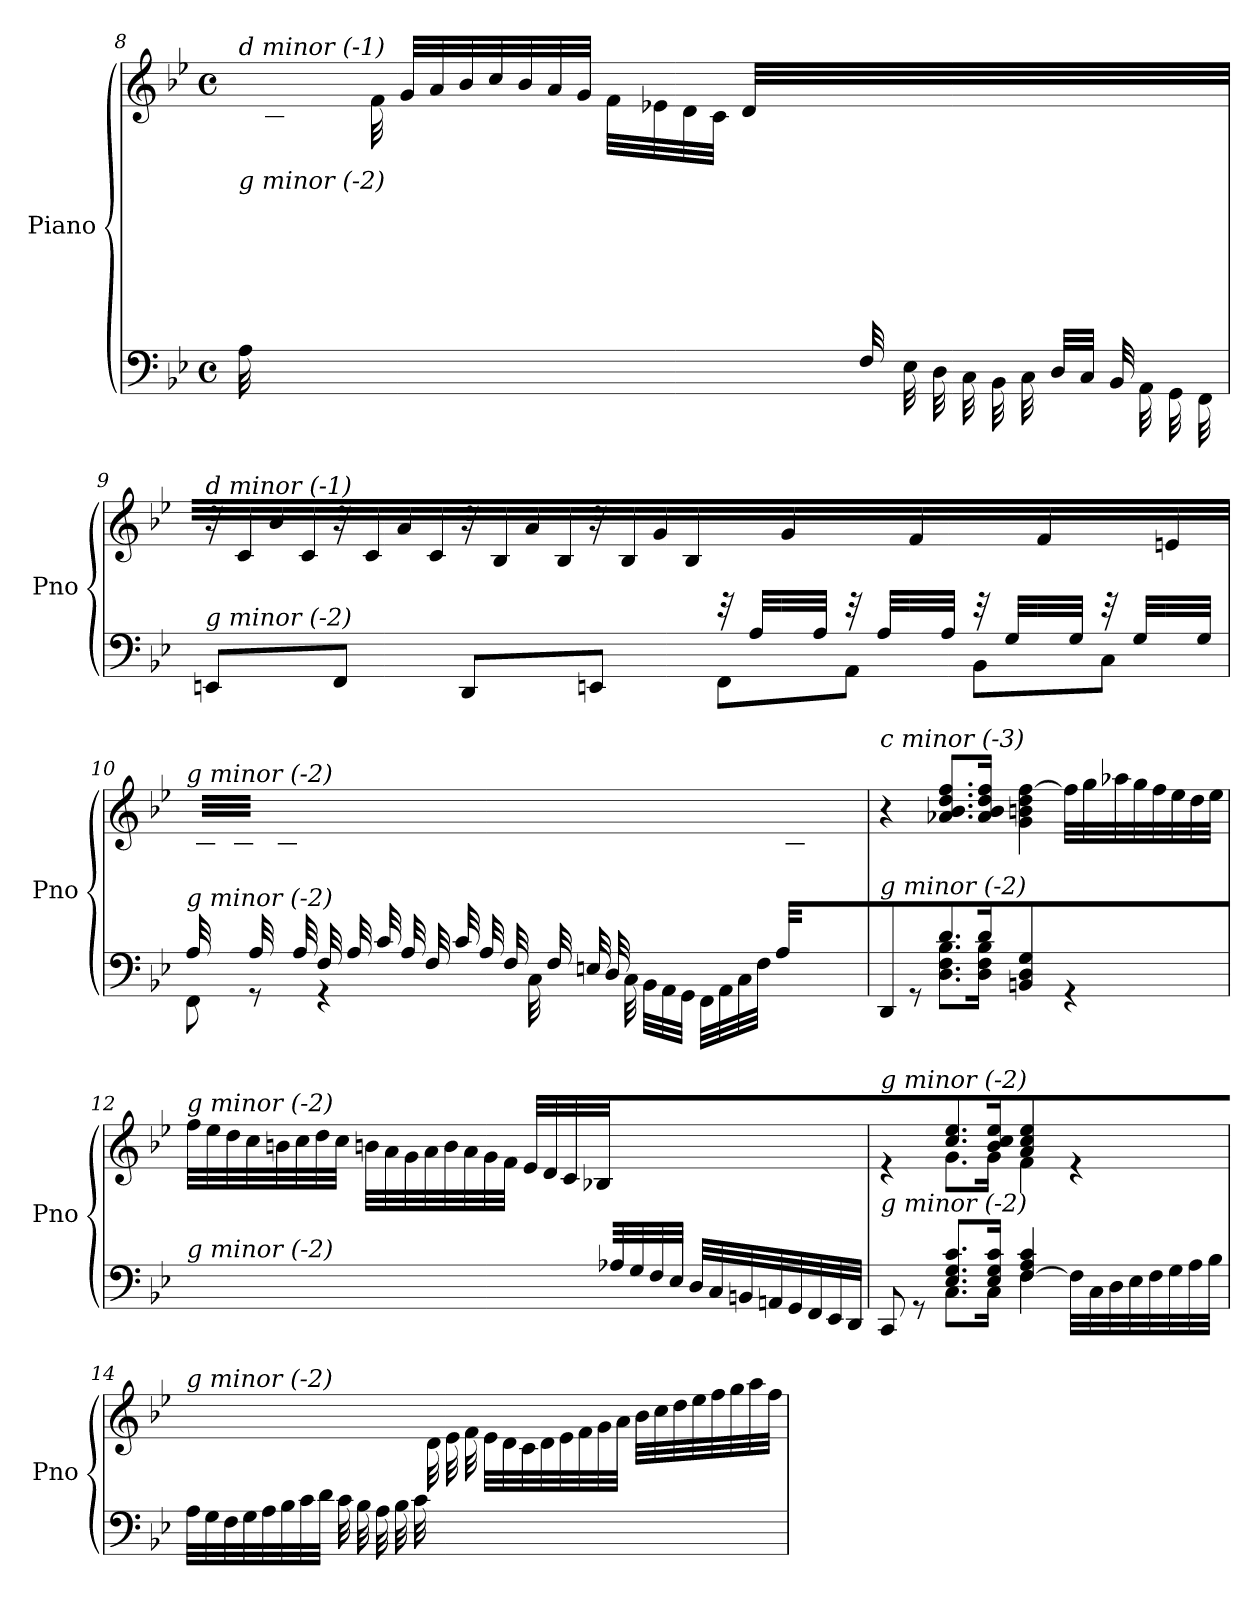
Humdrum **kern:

**kern	**kern
*part1	*part1
*staff2	*staff1
*I"Piano	*
*I'Pno	*
!!LO:LB:g=z
*clefF4	*clefG2
*k[b-e-]	*k[b-e-]
*M4/4	*M4/4
*met(c)	*met(c)
=8	=8
*^	*^
!	!	!LO:TX:i:t=d minor (-1)	!
!LO:TX:i:t=g minor (-2)	!	!	!
2ryy	32A\LLL	8ryy	32ryy
.	8ryy	.	32c\
.	.	.	32d\
.	.	.	32en\JJJ
.	.	32ryy	32f\
.	32ryy	32g/LLL	8..ryy
.	32ryy	32a/	.
.	32ryy	32b-/	.
.	32ryy	32cc/	.
.	32ryy	32b-/	.
.	32ryy	32a/	.
.	32ryy	32g/JJJ	.
.	8ryy	8ryy	32f\LLL
.	.	.	32e-X\
.	.	.	32d\
.	.	.	32c\JJJ
32ryy	8ryy	32d/LLL	2ryy
32B-/	.	8ryy	.
32A/	.	.	.
32G/JJJ	.	.	.
32F/	32ryy	.	.
8ryy	32E-\LLL	32ryy	.
.	32D\	16ryy	.
.	32C\JJJ	.	.
.	32BB-\LLL	16ryy	.
32ryy	32C\JJJ	.	.
32D/LLL	16ryy	16.ryy	.
32C/JJJ	.	.	.
32BB-/	32ryy	.	.
16.ryy	32AA\LLL	32ryy	.
.	32GG\	16ryy	.
.	32FF\JJJ	.	.
*	*	*v	*v
!!LO:PB:g=z
=9	=9	=9
!	!	!LO:TX:i:t=d minor (-1)
!LO:TX:i:t=g minor (-2)	!	!
2ryy	8EEn/L	32r
.	.	32c/LLL
.	.	32b-/
.	.	32c/JJJ
.	8FF/J	32r
.	.	32c/LLL
.	.	32a/
.	.	32c/JJJ
.	8DD/L	32r
.	.	32B-/LLL
.	.	32a/
.	.	32B-/JJJ
.	8EEn/J	32r
.	.	32B-/LLL
.	.	32g/
.	.	32B-/JJJ
32ryy	8FF\L	32rGG
32A/LLL	.	32ryy
32ryy	.	32g\
32A/JJJ	.	32ryy
32ryy	8AA\J	32rGG
32A/LLL	.	32ryy
32ryy	.	32f\
32A/JJJ	.	32ryy
32ryy	8BB-\L	32rGG
32G/LLL	.	32ryy
32ryy	.	32f\
32G/JJJ	.	32ryy
32ryy	8C\J	32rGG
32G/LLL	.	32ryy
32ryy	.	32en\
32G/JJJ	.	32ryy
!!LO:LB:g=z
=10	=10	=10
!	!	!LO:TX:i:t=g minor (-2)
!LO:TX:i:t=g minor (-2)	!	!
32A/LLL	8FF\	32ryy
16.ryy	.	32c\
.	.	32f\
.	.	32c\JJJ
32A/LLL	8rGG	32ryy
16ryy	.	32f\
.	.	32c\
32A/JJJ	.	4ryy
32F/LLL	4rGG	.
32A/	.	.
32c/	.	.
32A/JJJ	.	.
32F/LLL	.	.
32c/	.	.
32A/	.	.
32F/JJJ	.	32ryy
32ryy	32C\	32ryy
32F/LLL	32ryy	8ryy
32En/	32ryy	.
32D/JJJ	32ryy	.
32C\	32ryy	.
8..ryy	32BB-\LLL	32ryy
.	32AA\	16ryy
.	32GG\JJJ	.
.	32FF\LLL	8ryy
.	32AA\	.
.	32C\	.
.	32F\JJJ	.
32A/LLL	8ryy	32ryy
16.ryy	.	32c/
.	.	32e-X/
.	.	32f#Xi/JJJ
=11	=11	=11
*	*	*^
!	!	!LO:TX:i:t=c minor (-3)	!
!LO:TX:i:t=g minor (-2)	!	!	!
8DD/	4ryy	4r	4ryy
8rGG	.	.	.
8.d/L	8.D\ 8.F\ 8.B-\L	8.a-X/ 8.b-/ 8.dd/ 8.ff/L	4ryy
16d/Jk	16D\ 16F\ 16B-\Jk	16a-/ 16b-/ 16dd/ 16ff/Jk	.
4BBn\ 4D\ 4G\	2ryy	4g\ 4bn\ 4dd\ [4ff\	2ryy
4rGG	.	32ff\LLL]	.
.	.	32gg\	.
.	.	32aa-X\	.
.	.	32gg\	.
.	.	32ff\	.
.	.	32ee-\	.
.	.	32dd\	.
.	.	32ee-\JJJ	.
*	*	*v	*v
!!LO:LB:g=z
=12	=12	=12
!	!	!LO:TX:i:t=g minor (-2)
!LO:TX:i:t=g minor (-2)	!	!
2ryy	2.ryy	32ff\LLL
.	.	32ee-\
.	.	32dd\
.	.	32cc\
.	.	32bn\
.	.	32cc\
.	.	32dd\
.	.	32cc\JJJ
.	.	32bn\LLL
.	.	32a\
.	.	32g\
.	.	32a\
.	.	32b\
.	.	32a\
.	.	32g\
.	.	32f\JJJ
8ryy	.	32e-/LLL
.	.	32d/
.	.	32c/
.	.	32B-X/
32A-X/	.	8ryy
32G/	.	.
32F/	.	.
32E-/JJJ	.	.
4ryy	32D/LLL	4ryy
.	32C/	.
.	32BBn/	.
.	32AAn/	.
.	32GG/	.
.	32FF/	.
.	32EE-/	.
.	32DD/JJJ	.
=13	=13	=13
*	*^	*^
*	*	*	*	*^
!	!	!	!LO:TX:i:t=g minor (-2)	!	!
!LO:TX:i:t=g minor (-2)	!	!	!	!	!
4ryy	8CC/	4ryy	4re	4ryy	4ryy
.	8rGG	.	.	.	.
2ryy	8.E-/ 8.G/ 8.c/L	8.C\L	8.cc/ 8.ee-/L	8.g\L	2.ryy
.	16E-/ 16G/ 16c/Jk	16C\Jk	16b-/ 16cc/ 16ee-/Jk	16g\Jk	.
.	4F/ 4A/ 4c/	[4F\	4a/ 4cc/ 4ee-/	4f\	.
4ryy	4ryy	32F\LLL]	4re	4ryy	.
.	.	32C\	.	.	.
.	.	32D\	.	.	.
.	.	32E-\	.	.	.
.	.	32F\	.	.	.
.	.	32G\	.	.	.
.	.	32A\	.	.	.
.	.	32B-\JJJ	.	.	.
*	*	*	*	*v	*v
!!LO:LB:g=z
=14	=14	=14	=14	=14
!	!	!	!LO:TX:i:t=g minor (-2)	!
!LO:TX:i:t=g minor (-2)	!	!	!	!
*v	*v	*v	*	*
32A\LLL	2ryy	4ryy
32G\	.	.
32F\	.	.
32G\	.	.
32A\	.	.
32B-\	.	.
32c\	.	.
32d\JJJ	.	.
32c\LLL	.	8ryy
32B-\	.	.
32A\	.	.
32B-\	.	.
32c\	.	32ryy
16.ryy	.	32d\
.	.	32e-\
.	.	32f\JJJ
2ryy	32e-\LLL	2ryy
.	32d\	.
.	32c\	.
.	32d\	.
.	32e-\	.
.	32f\	.
.	32g\	.
.	32a\JJJ	.
.	32b-\LLL	.
.	32cc\	.
.	32dd\	.
.	32ee-\	.
.	32ff\	.
.	32gg\	.
.	32aa\	.
.	32ff\JJJ	.
*	*v	*v
=	=
*-	*-
